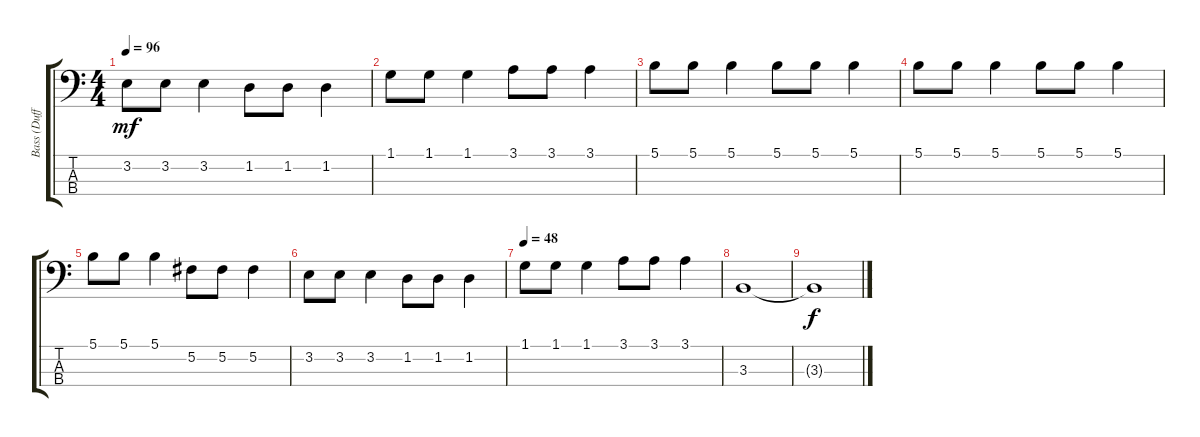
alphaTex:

\track ("Bass (Duff)" "Bass (Duff") {instrument electricbasspick}
\staff {score tabs}
\tuning (Gb2 Db2 Ab1 Eb1) {hide}
\ts (4 4)
\tempo 96
\clef f4
\ks c
3.2.8{dy mf} 3.2.8 3.2.4 1.2.8 1.2.8 1.2.4 |
1.1.8 1.1.8 1.1.4 3.1.8 3.1.8 3.1.4 |
5.1.8 5.1.8 5.1.4 5.1.8 5.1.8 5.1.4 |
5.1.8 5.1.8 5.1.4 5.1.8 5.1.8 5.1.4 |
5.1.8 5.1.8 5.1.4 5.2.8 5.2.8 5.2.4 |
3.2.8 3.2.8 3.2.4 1.2.8 1.2.8 1.2.4 |
\tempo 48
1.1.8 1.1.8 1.1.4 3.1.8 3.1.8 3.1.4 |
3.3.1 |
3.3{t}.1{dy f}
